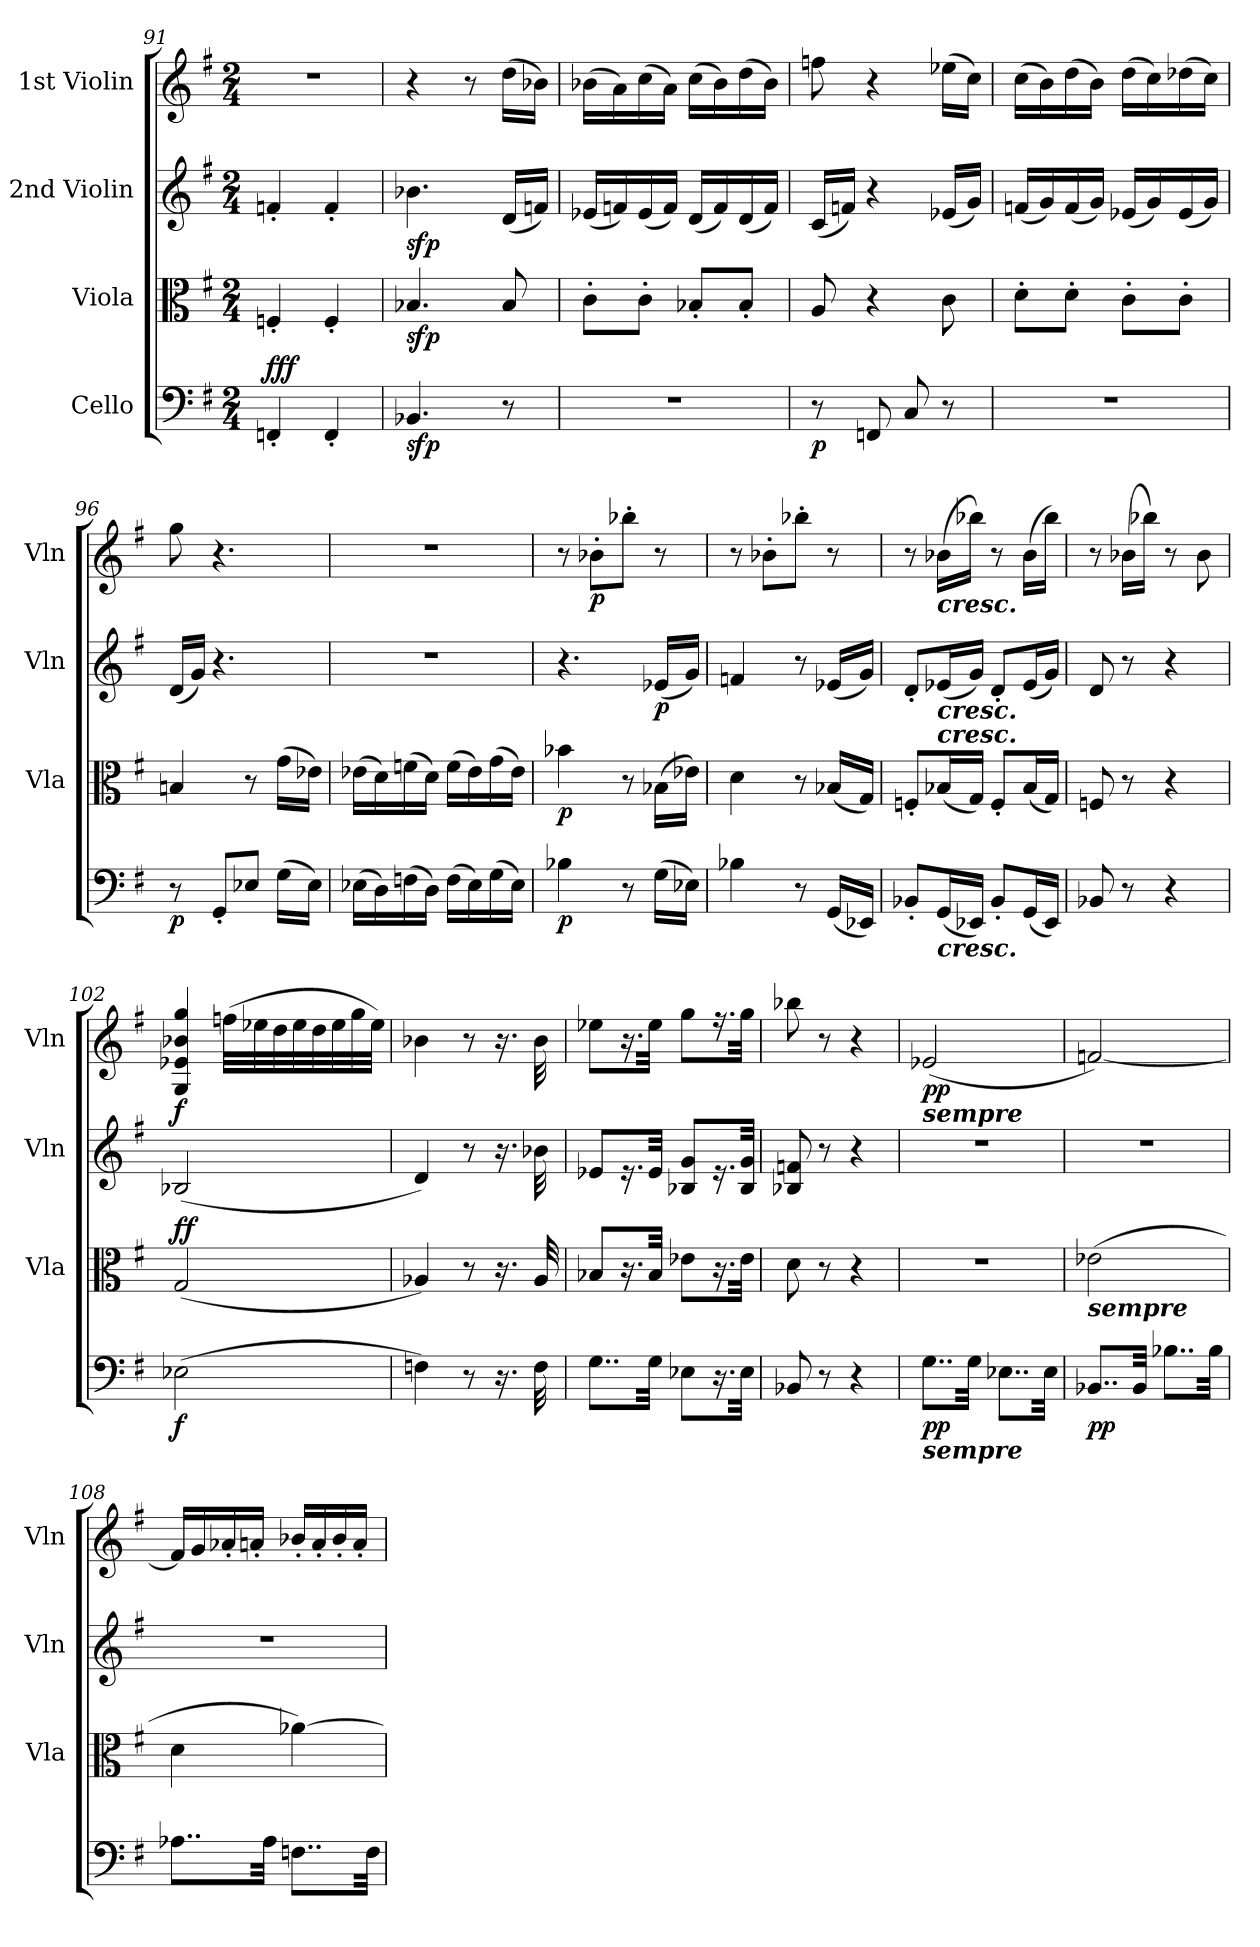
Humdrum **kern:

**kern	**dynam	**kern	**dynam	**kern	**dynam	**kern	**dynam
*part4	*part4	*part3	*part3	*part2	*part2	*part1	*part1
*staff4	*staff4	*staff3	*staff3	*staff2	*staff2	*staff1	*staff1
*I"Cello	*	*I"Viola	*	*I"2nd Violin	*	*I"1st Violin	*
*	*	*I'Vla	*	*I'Vln	*	*I'Vln	*
*clefF4	*	*clefC3	*	*clefG2	*	*clefG2	*
*k[f#]	*	*k[f#]	*	*k[f#]	*	*k[f#]	*
*G:	*	*G:	*	*G:	*	*G:	*
*M2/4	*	*M2/4	*	*M2/4	*	*M2/4	*
=91	=91	=91	=91	=91	=91	=91	=91
!	!LO:DY:a	!	!	!	!	!	!
4FFn'	fff	4Fn'	.	4fn'	.	2r	.
4FF'	.	4F'	.	4f'	.	.	.
=92	=92	=92	=92	=92	=92	=92	=92
4.BB-X	sfp	4.B-X	sfp	4.b-X	sfp	4r	.
.	.	.	.	.	.	8r	.
8r	.	8B-	.	(16dLL	.	(16ddLL	.
.	.	.	.	16fnJJ)	.	16b-XJJ)	.
=93	=93	=93	=93	=93	=93	=93	=93
2r	.	8c'L	.	(16e-XLL	.	(16b-XLL	.
.	.	.	.	16fn)	.	16a)	.
.	.	8c'J	.	(16e-	.	(16cc	.
.	.	.	.	16fJJ)	.	16aJJ)	.
.	.	8B-X'L	.	(16dLL	.	(16ccLL	.
.	.	.	.	16f)	.	16b-)	.
.	.	8B-'J	.	(16d	.	(16dd	.
.	.	.	.	16fJJ)	.	16b-JJ)	.
=94	=94	=94	=94	=94	=94	=94	=94
8r	p	8A	.	(16cLL	.	8ffn	.
.	.	.	.	16fnJJ)	.	.	.
8FFn	.	4r	.	4r	.	4r	.
8C	.	.	.	.	.	.	.
8r	.	8c	.	(16e-XLL	.	(16ee-XLL	.
.	.	.	.	16gJJ)	.	16ccJJ)	.
=95	=95	=95	=95	=95	=95	=95	=95
2r	.	8d'L	.	(16fnLL	.	(16ccLL	.
.	.	.	.	16g)	.	16b)	.
.	.	8d'J	.	(16f	.	(16dd	.
.	.	.	.	16gJJ)	.	16bJJ)	.
.	.	8c'L	.	(16e-XLL	.	(16ddLL	.
.	.	.	.	16g)	.	16cc)	.
.	.	8c'J	.	(16e-	.	(16dd-X	.
.	.	.	.	16gJJ)	.	16ccJJ)	.
=96	=96	=96	=96	=96	=96	=96	=96
8r	p	4Bn	.	(16dLL	.	8gg	.
.	.	.	.	16gJJ)	.	.	.
8GG'L	.	.	.	4.r	.	4.r	.
8E-XJ	.	8r	.	.	.	.	.
(16GLL	.	(16gLL	.	.	.	.	.
16E-JJ)	.	16e-XJJ)	.	.	.	.	.
=97	=97	=97	=97	=97	=97	=97	=97
(16E-XLL	.	(16e-XLL	.	2r	.	2r	.
16D)	.	16d)	.	.	.	.	.
(16Fn	.	(16fn	.	.	.	.	.
16DJJ)	.	16dJJ)	.	.	.	.	.
(16FLL	.	(16fLL	.	.	.	.	.
16E-)	.	16e-)	.	.	.	.	.
(16G	.	(16g	.	.	.	.	.
16E-JJ)	.	16e-JJ)	.	.	.	.	.
=98	=98	=98	=98	=98	=98	=98	=98
4B-X	p	4b-X	p	4.r	.	8r	.
.	.	.	.	.	.	8b-X'L	p
8r	.	8r	.	.	.	8bb-X'J	.
(16GLL	.	(16B-XLL	.	(16e-XLL	p	8r	.
16E-XJJ)	.	16e-XJJ)	.	16gJJ)	.	.	.
=99	=99	=99	=99	=99	=99	=99	=99
4B-X	.	4d	.	4fn	.	8r	.
.	.	.	.	.	.	8b-X'L	.
8r	.	8r	.	8r	.	8bb-X'J	.
(16GGLL	.	(16B-XLL	.	(16e-XLL	.	8r	.
16EE-XJJ)	.	16GJJ)	.	16gJJ)	.	.	.
=100	=100	=100	=100	=100	=100	=100	=100
8BB-X'L	.	8Fn'L	.	8d'L	.	8r	.
!	!	!	!	!	!	!LO:TX:b:Bi:t=cresc.	!
!	!	!	!	!LO:TX:b:Bi:t=cresc.	!	!	!
!	!	!LO:TX:a:Bi:t=cresc.	!	!	!	!	!
!LO:TX:b:Bi:t=cresc.	!	!	!	!	!	!	!
(16GGL	.	(16B-XL	.	(16e-XL	.	(16b-XLL	.
16EE-XJJ)	.	16GJJ)	.	16gJJ)	.	16bb-XJJ)	.
8BB-'L	.	8F'L	.	8d'L	.	8r	.
(16GGL	.	(16B-L	.	(16e-L	.	(16b-LL	.
16EE-JJ)	.	16GJJ)	.	16gJJ)	.	16bb-JJ)	.
=101	=101	=101	=101	=101	=101	=101	=101
8BB-X	.	8Fn	.	8d	.	8r	.
8r	.	8r	.	8r	.	(16b-XLL	.
.	.	.	.	.	.	16bb-XJJ)	.
4r	.	4r	.	4r	.	8r	.
.	.	.	.	.	.	8b-	.
=102	=102	=102	=102	=102	=102	=102	=102
!	!	!	!LO:DY:a	!	!LO:DY:a	!	!
(2E-X	f	(2G	ff	(2B-X	f	4G 4e-X 4b-X 4gg	.
.	.	.	.	.	.	(32ffnLLL	.
.	.	.	.	.	.	32ee-X	.
.	.	.	.	.	.	32dd	.
.	.	.	.	.	.	32ee-	.
.	.	.	.	.	.	32dd	.
.	.	.	.	.	.	32ee-	.
.	.	.	.	.	.	32gg	.
.	.	.	.	.	.	32ee-JJJ)	.
=103	=103	=103	=103	=103	=103	=103	=103
4Fn)	.	4A-X)	.	4d)	.	4b-X	.
8r	.	8r	.	8r	.	8r	.
16.r	.	16.r	.	16.r	.	16.r	.
32F	.	32A-	.	32b-X	.	32b-	.
=104	=104	=104	=104	=104	=104	=104	=104
8..GL	.	8B-XL	.	8e-XL	.	8ee-XL	.
.	.	16.r	.	16.r	.	16.r	.
32GJkk	.	32B-Jkk	.	32e-Jkk	.	32ee-Jkk	.
8E-XL	.	8e-XL	.	8B-X 8gL	.	8ggL	.
16.r	.	16.r	.	16.r	.	16.r	.
32E-Jkk	.	32e-Jkk	.	32B- 32gJkk	.	32ggJkk	.
=105	=105	=105	=105	=105	=105	=105	=105
8BB-X	.	8d	.	8B-X 8fn	.	8bb-X	.
8r	.	8r	.	8r	.	8r	.
4r	.	4r	.	4r	.	4r	.
=106	=106	=106	=106	=106	=106	=106	=106
!	!	!	!	!	!	!LO:TX:b:Bi:t=sempre	!
!LO:TX:b:Bi:t=sempre	!	!	!	!	!	!	!
8..GL	pp	2r	.	2r	.	(2e-X	pp
32GJkk	.	.	.	.	.	.	.
8..E-XL	.	.	.	.	.	.	.
32E-Jkk	.	.	.	.	.	.	.
=107	=107	=107	=107	=107	=107	=107	=107
!	!	!LO:TX:b:Bi:t=sempre	!	!	!	!	!
8..BB-XL	pp	(2e-X	.	2r	.	[2fn)	.
32BB-Jkk	.	.	.	.	.	.	.
8..B-XL	.	.	.	.	.	.	.
32B-Jkk	.	.	.	.	.	.	.
=108	=108	=108	=108	=108	=108	=108	=108
8..A-XL	.	4d	.	2r	.	16fLL]	.
.	.	.	.	.	.	16g	.
.	.	.	.	.	.	16a-X'	.
.	.	.	.	.	.	16an'JJ	.
32A-Jkk	.	.	.	.	.	.	.
8..FnL	.	[4a-X)	.	.	.	16b-X'LL	.
.	.	.	.	.	.	16a'	.
.	.	.	.	.	.	16b-'	.
.	.	.	.	.	.	16a'JJ	.
32FJkk	.	.	.	.	.	.	.
=	=	=	=	=	=	=	=
*-	*-	*-	*-	*-	*-	*-	*-
